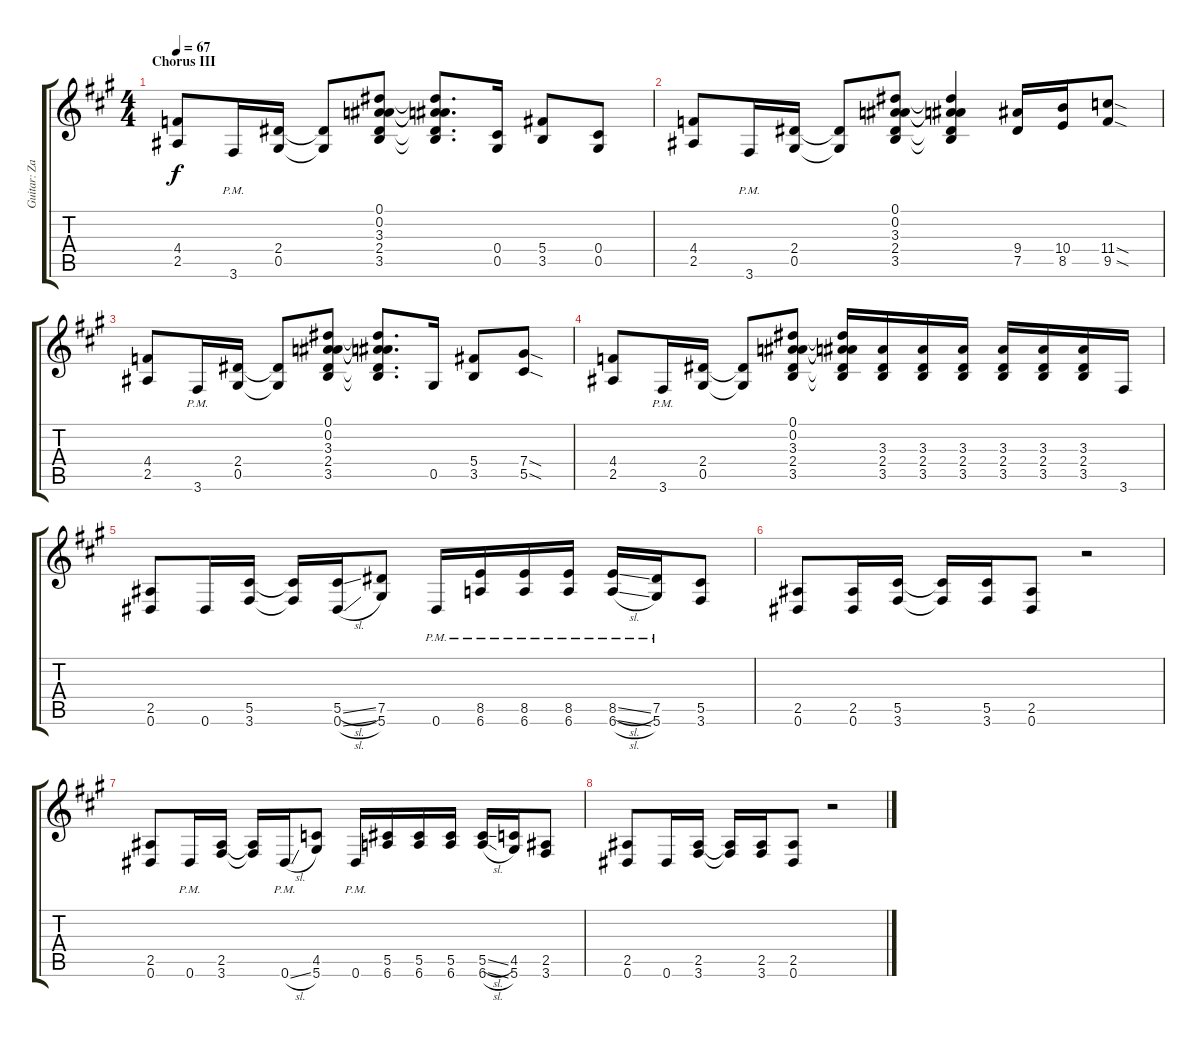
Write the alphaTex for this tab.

\track ("Guitar: Zakk" "Guitar: Za") {instrument distortionguitar}
\staff {score tabs}
\tuning (Eb4 Bb3 Gb3 Db3 Ab2 Eb2) {hide}
\ts (4 4)
\section ("" "Chorus III")
\tempo 67
\clef g2
\ks a
(4.4 2.5).8{dy f} 3.6{pm}.16 (2.4 0.5).16 (2.4{t} 0.5{t}).8 (0.1 0.2 3.3 2.4 3.5).8 (0.1{t} 0.2{t} 3.3{t} 2.4{t} 3.5{t}).8{d} (0.4 0.5).16 (5.4 3.5).8 (0.4 0.5).8 |
(4.4 2.5).8 3.6{pm}.16 (2.4 0.5).16 (2.4{t} 0.5{t}).8 (0.1 0.2 3.3 2.4 3.5).8 (0.1{t} 0.2{t} 3.3{t} 2.4{t} 3.5{t}).4 (9.4 7.5).16 (10.4 8.5).16 (11.4{sod} 9.5{sod}).8 |
(4.4 2.5).8 3.6{pm}.16 (2.4 0.5).16 (2.4{t} 0.5{t}).8 (0.1 0.2 3.3 2.4 3.5).8 (0.1{t} 0.2{t} 3.3{t} 2.4{t} 3.5{t}).8{d} 0.5.16 (5.4 3.5).8 (7.4{sod} 5.5{sod}).8 |
(4.4 2.5).8 3.6{pm}.16 (2.4 0.5).16 (2.4{t} 0.5{t}).8 (0.1 0.2 3.3 2.4 3.5).8 (0.1{t} 0.2{t} 3.3{t} 2.4{t} 3.5{t}).16 (3.3 2.4 3.5).16 (3.3 2.4 3.5).16 (3.3 2.4 3.5).16 (3.3 2.4 3.5).16 (3.3 2.4 3.5).16 (3.3 2.4 3.5).16 3.6.16 |
(2.5 0.6).8 0.6.16 (5.5 3.6).16 (5.5{t} 3.6{t}).16 (5.5{sl} 0.6{sl}).16 (7.5 5.6).8 0.6{pm}.16 (8.5{pm} 6.6{pm}).16 (8.5{pm} 6.6{pm}).16 (8.5{pm} 6.6{pm}).16 (8.5{sl pm} 6.6{sl pm}).16 (7.5{pm} 5.6{pm}).16 (5.5 3.6).8 |
(2.5 0.6).8 (2.5 0.6).16 (5.5 3.6).16 (5.5{t} 3.6{t}).16 (5.5 3.6).16 (2.5 0.6).8 r.2 |
(2.5 0.6).8 0.6{pm}.16 (2.5 3.6).16 (2.5{t} 3.6{t}).16 0.6{sl pm}.16 (4.5 5.6).8 0.6{pm}.16 (5.5 6.6).16 (5.5 6.6).16 (5.5 6.6).16 (5.5{sl} 6.6{sl}).16 (4.5 5.6).16 (2.5 3.6).8 |
(2.5 0.6).8 0.6.16 (2.5 3.6).16 (2.5{t} 3.6{t}).16 (2.5 3.6).16 (2.5 0.6).8 r.2
